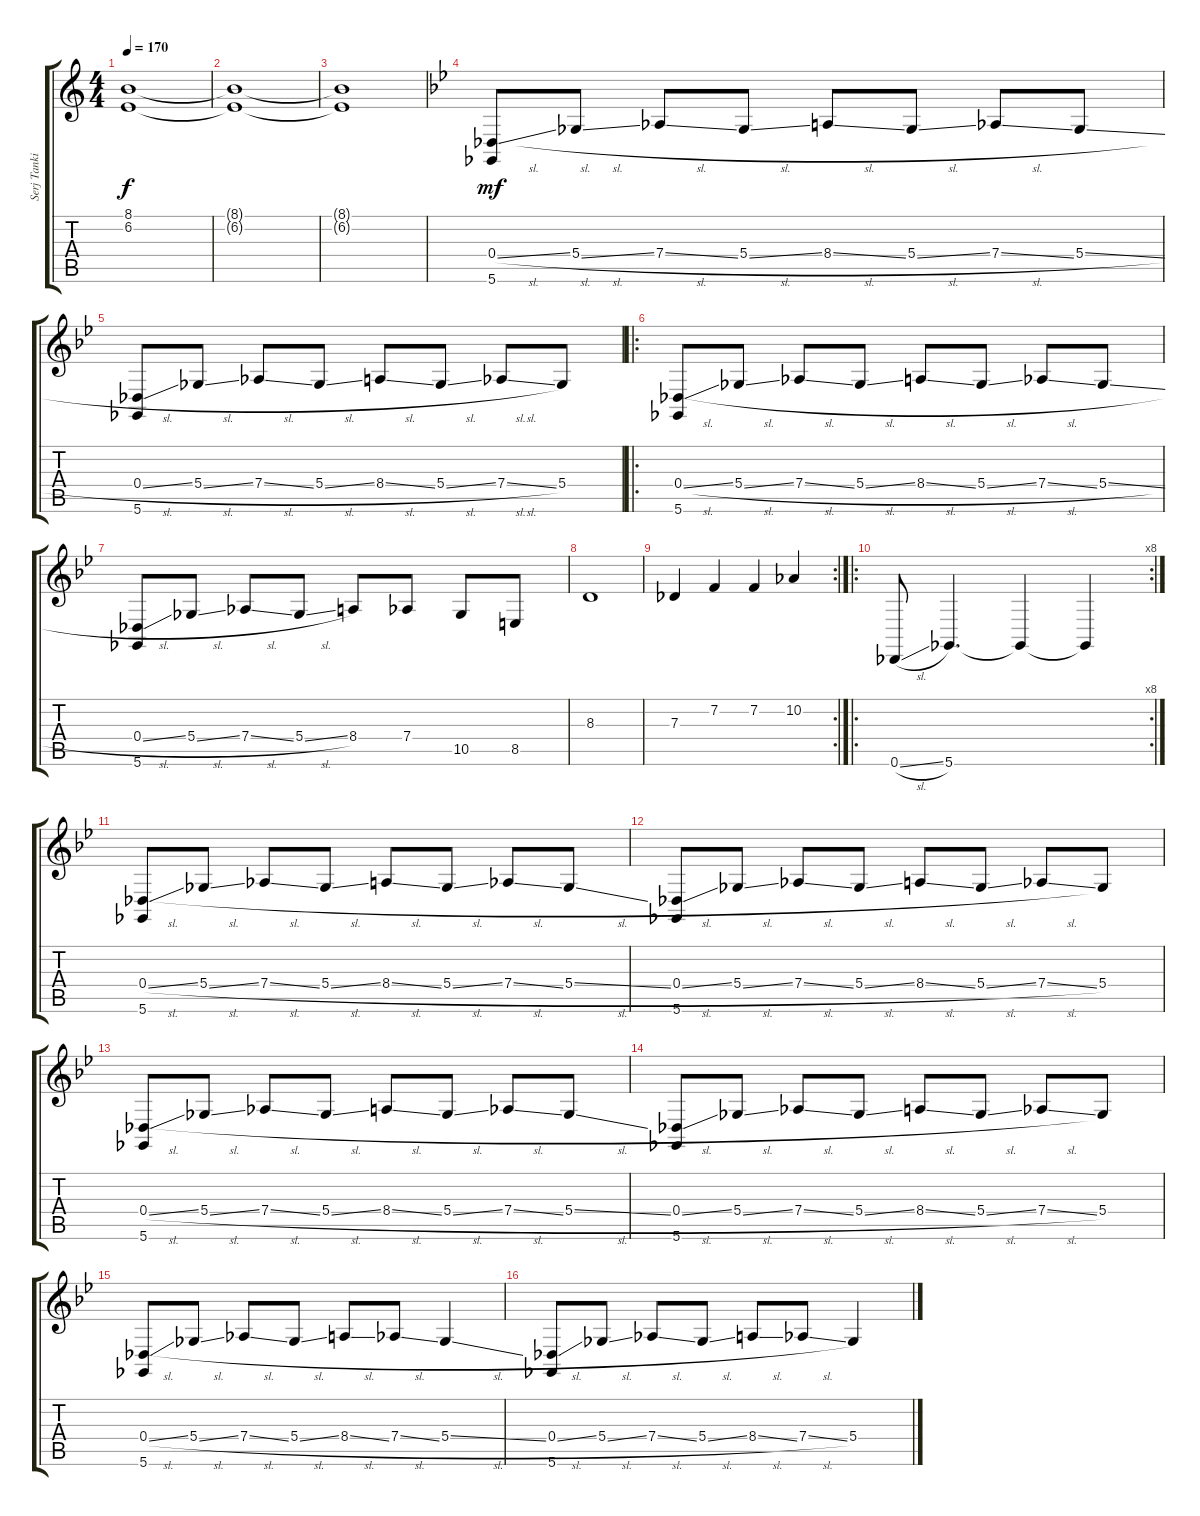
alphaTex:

\track ("Serj Tankian" "Serj Tanki") {instrument lead2sawtooth}
\staff {score tabs}
\tuning (Eb4 Bb3 Gb3 Db3 Ab2 Db2) {hide}
\ts (4 4)
\tempo 170
\clef g2
\ks c
(8.1 6.2).1{dy f} |
(8.1{t} 6.2{t}).1 |
(8.1{t} 6.2{t}).1 |
\ks gminor
(0.4{sl} 5.6).8{dy mf instrument lead2sawtooth} 5.4{sl}.8 7.4{sl}.8 5.4{sl}.8 8.4{sl}.8 5.4{sl}.8 7.4{sl}.8 5.4{sl}.8 |
(0.4{sl} 5.6).8 5.4{sl}.8 7.4{sl}.8 5.4{sl}.8 8.4{sl}.8 5.4{sl}.8 7.4{sl}.8 5.4.8 |
\ro
(0.4{sl} 5.6).8 5.4{sl}.8 7.4{sl}.8 5.4{sl}.8 8.4{sl}.8 5.4{sl}.8 7.4{sl}.8 5.4{sl}.8 |
(0.4{sl} 5.6).8 5.4{sl}.8 7.4{sl}.8 5.4{sl}.8 8.4.8 7.4.8 10.5.8 8.5.8 |
8.3.1 |
\rc 2
7.3.4 7.2.4 7.2.4 10.2.4 |
\ro
\rc 8
0.6{sl}.8 5.6.4{d} 5.6{t}.4 5.6{t}.4 |
(0.4{sl} 5.6).8 5.4{sl}.8 7.4{sl}.8 5.4{sl}.8 8.4{sl}.8 5.4{sl}.8 7.4{sl}.8 5.4{sl}.8 |
(0.4{sl} 5.6).8 5.4{sl}.8 7.4{sl}.8 5.4{sl}.8 8.4{sl}.8 5.4{sl}.8 7.4{sl}.8 5.4.8 |
(0.4{sl} 5.6).8 5.4{sl}.8 7.4{sl}.8 5.4{sl}.8 8.4{sl}.8 5.4{sl}.8 7.4{sl}.8 5.4{sl}.8 |
(0.4{sl} 5.6).8 5.4{sl}.8 7.4{sl}.8 5.4{sl}.8 8.4{sl}.8 5.4{sl}.8 7.4{sl}.8 5.4.8 |
(0.4{sl} 5.6).8 5.4{sl}.8 7.4{sl}.8 5.4{sl}.8 8.4{sl}.8 7.4{sl}.8 5.4{sl}.4 |
(0.4{sl} 5.6).8 5.4{sl}.8 7.4{sl}.8 5.4{sl}.8 8.4{sl}.8 7.4{sl}.8 5.4{sl}.4
